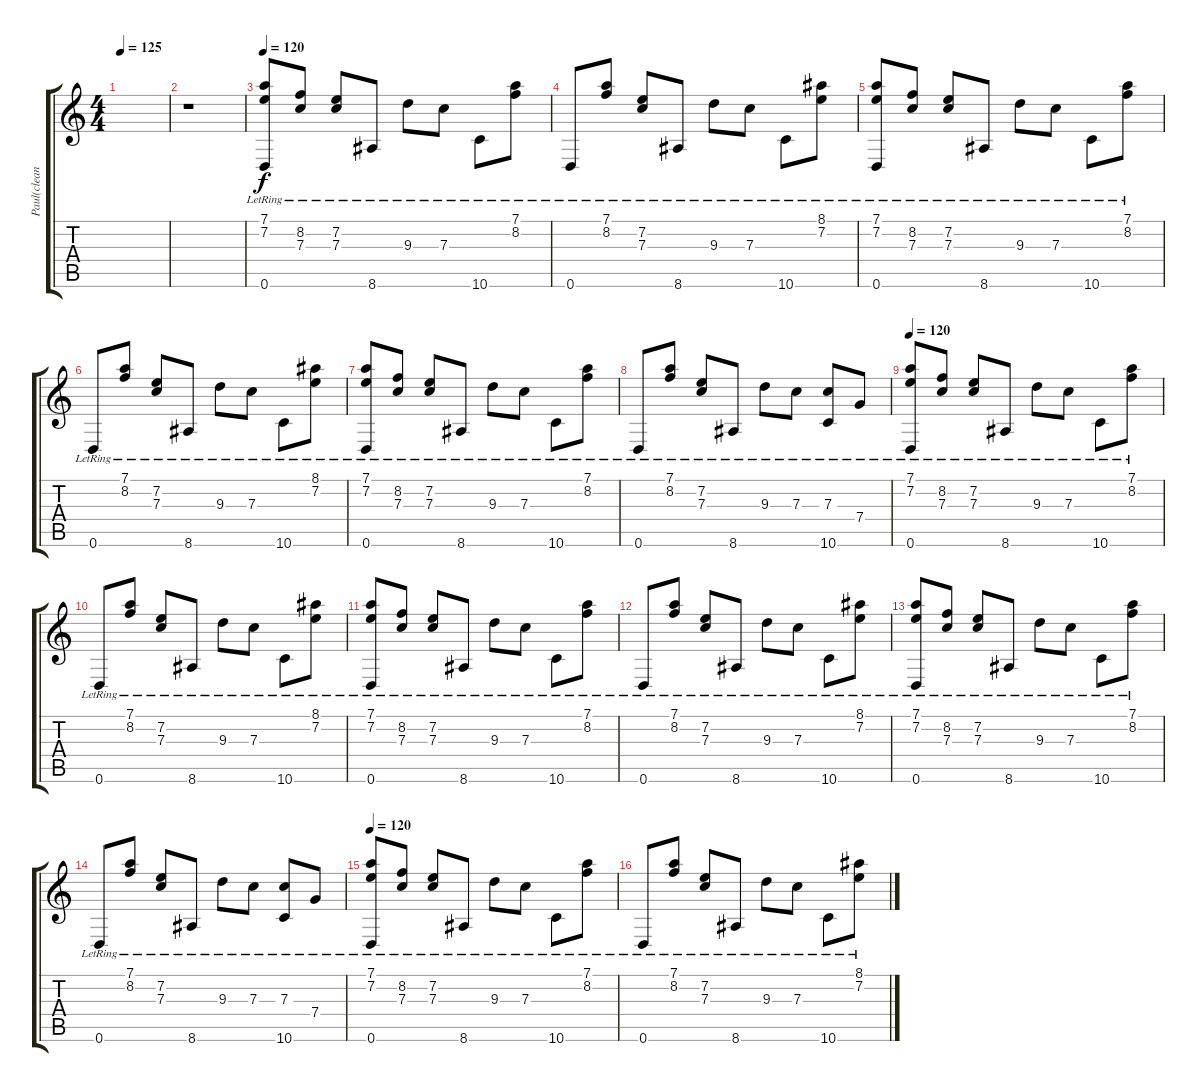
\track ("Paul(clean)" "Paul(clean") {instrument electricguitarjazz}
\staff {score tabs}
\tuning (D4 A3 F3 C3 G2 D2) {hide}
\ts (4 4)
\tempo 125
\clef g2
\ks c
|
r.1 |
\tempo 120
(7.1{lr} 7.2{lr} 0.6{lr}).8 (8.2{lr} 7.3{lr}).8 (7.2{lr} 7.3{lr}).8 8.6{lr}.8 9.3{lr}.8 7.3{lr}.8 10.6{lr}.8 (7.1{lr} 8.2{lr}).8 |
0.6{lr}.8 (7.1{lr} 8.2{lr}).8 (7.2{lr} 7.3{lr}).8 8.6{lr}.8 9.3{lr}.8 7.3{lr}.8 10.6{lr}.8 (8.1{lr} 7.2{lr}).8 |
(7.1{lr} 7.2{lr} 0.6{lr}).8 (8.2{lr} 7.3{lr}).8 (7.2{lr} 7.3{lr}).8 8.6{lr}.8 9.3{lr}.8 7.3{lr}.8 10.6{lr}.8 (7.1{lr} 8.2{lr}).8 |
0.6{lr}.8 (7.1{lr} 8.2{lr}).8 (7.2{lr} 7.3{lr}).8 8.6{lr}.8 9.3{lr}.8 7.3{lr}.8 10.6{lr}.8 (8.1{lr} 7.2{lr}).8 |
(7.1{lr} 7.2{lr} 0.6{lr}).8 (8.2{lr} 7.3{lr}).8 (7.2{lr} 7.3{lr}).8 8.6{lr}.8 9.3{lr}.8 7.3{lr}.8 10.6{lr}.8 (7.1{lr} 8.2{lr}).8 |
0.6{lr}.8 (7.1{lr} 8.2{lr}).8 (7.2{lr} 7.3{lr}).8 8.6{lr}.8 9.3{lr}.8 7.3{lr}.8 (7.3{lr} 10.6{lr}).8 7.4{lr}.8 |
\tempo 120
(7.1{lr} 7.2{lr} 0.6{lr}).8{volume 9} (8.2{lr} 7.3{lr}).8 (7.2{lr} 7.3{lr}).8 8.6{lr}.8 9.3{lr}.8 7.3{lr}.8 10.6{lr}.8 (7.1{lr} 8.2{lr}).8 |
0.6{lr}.8 (7.1{lr} 8.2{lr}).8 (7.2{lr} 7.3{lr}).8 8.6{lr}.8 9.3{lr}.8 7.3{lr}.8 10.6{lr}.8 (8.1{lr} 7.2{lr}).8 |
(7.1{lr} 7.2{lr} 0.6{lr}).8{volume 7} (8.2{lr} 7.3{lr}).8 (7.2{lr} 7.3{lr}).8 8.6{lr}.8 9.3{lr}.8 7.3{lr}.8 10.6{lr}.8 (7.1{lr} 8.2{lr}).8 |
0.6{lr}.8 (7.1{lr} 8.2{lr}).8 (7.2{lr} 7.3{lr}).8 8.6{lr}.8 9.3{lr}.8 7.3{lr}.8 10.6{lr}.8 (8.1{lr} 7.2{lr}).8 |
(7.1{lr} 7.2{lr} 0.6{lr}).8{volume 5} (8.2{lr} 7.3{lr}).8 (7.2{lr} 7.3{lr}).8 8.6{lr}.8 9.3{lr}.8 7.3{lr}.8 10.6{lr}.8 (7.1{lr} 8.2{lr}).8 |
0.6{lr}.8 (7.1{lr} 8.2{lr}).8 (7.2{lr} 7.3{lr}).8 8.6{lr}.8 9.3{lr}.8 7.3{lr}.8 (7.3{lr} 10.6{lr}).8 7.4{lr}.8 |
\tempo 120
(7.1{lr} 7.2{lr} 0.6{lr}).8 (8.2{lr} 7.3{lr}).8 (7.2{lr} 7.3{lr}).8 8.6{lr}.8 9.3{lr}.8 7.3{lr}.8 10.6{lr}.8 (7.1{lr} 8.2{lr}).8 |
0.6{lr}.8 (7.1{lr} 8.2{lr}).8 (7.2{lr} 7.3{lr}).8 8.6{lr}.8 9.3{lr}.8 7.3{lr}.8 10.6{lr}.8 (8.1{lr} 7.2{lr}).8
